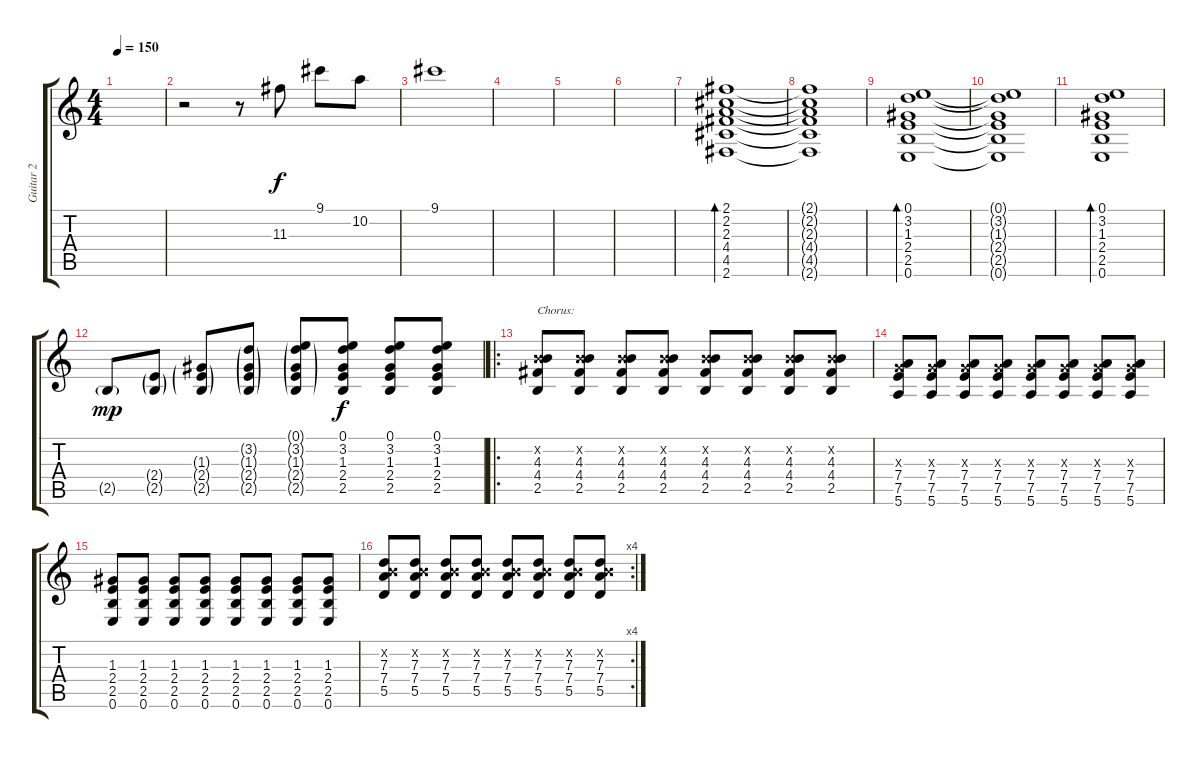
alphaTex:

\track ("Guitar 2" "Guitar 2") {instrument acousticguitarsteel}
\staff {score tabs}
\tuning (E4 B3 G3 D3 A2 E2) {hide}
\ts (4 4)
\tempo 150
\clef g2
\ks c
|
r.2 r.8 11.3.8 9.1.8 10.2.8 |
9.1.1 |
|
|
|
(2.1 2.2 2.3 4.4 4.5 2.6).1{bd 120} |
(2.1{t} 2.2{t} 2.3{t} 4.4{t} 4.5{t} 2.6{t}).1 |
(0.1 3.2 1.3 2.4 2.5 0.6).1{bd 120} |
(0.1{t} 3.2{t} 1.3{t} 2.4{t} 2.5{t} 0.6{t}).1 |
(0.1 3.2 1.3 2.4 2.5 0.6).1{bd 120} |
2.5{g}.8{dy mp} (2.4{g} 2.5{g}).8 (1.3{g} 2.4{g} 2.5{g}).8 (3.2{g} 1.3{g} 2.4{g} 2.5{g}).8 (0.1{g} 3.2{g} 1.3{g} 2.4{g} 2.5{g}).8 (0.1 3.2 1.3 2.4 2.5).8{dy f} (0.1 3.2 1.3 2.4 2.5).8 (0.1 3.2 1.3 2.4 2.5).8 |
\ro
(0.2{x} 4.3 4.4 2.5).8{txt "Chorus:"} (0.2{x} 4.3 4.4 2.5).8 (0.2{x} 4.3 4.4 2.5).8 (0.2{x} 4.3 4.4 2.5).8 (0.2{x} 4.3 4.4 2.5).8 (0.2{x} 4.3 4.4 2.5).8 (0.2{x} 4.3 4.4 2.5).8 (0.2{x} 4.3 4.4 2.5).8 |
(0.3{x} 7.4 7.5 5.6).8 (0.3{x} 7.4 7.5 5.6).8 (0.3{x} 7.4 7.5 5.6).8 (0.3{x} 7.4 7.5 5.6).8 (0.3{x} 7.4 7.5 5.6).8 (0.3{x} 7.4 7.5 5.6).8 (0.3{x} 7.4 7.5 5.6).8 (0.3{x} 7.4 7.5 5.6).8 |
(1.3 2.4 2.5 0.6).8 (1.3 2.4 2.5 0.6).8 (1.3 2.4 2.5 0.6).8 (1.3 2.4 2.5 0.6).8 (1.3 2.4 2.5 0.6).8 (1.3 2.4 2.5 0.6).8 (1.3 2.4 2.5 0.6).8 (1.3 2.4 2.5 0.6).8 |
\rc 4
(0.2{x} 7.3 7.4 5.5).8 (0.2{x} 7.3 7.4 5.5).8 (0.2{x} 7.3 7.4 5.5).8 (0.2{x} 7.3 7.4 5.5).8 (0.2{x} 7.3 7.4 5.5).8 (0.2{x} 7.3 7.4 5.5).8 (0.2{x} 7.3 7.4 5.5).8 (0.2{x} 7.3 7.4 5.5).8
